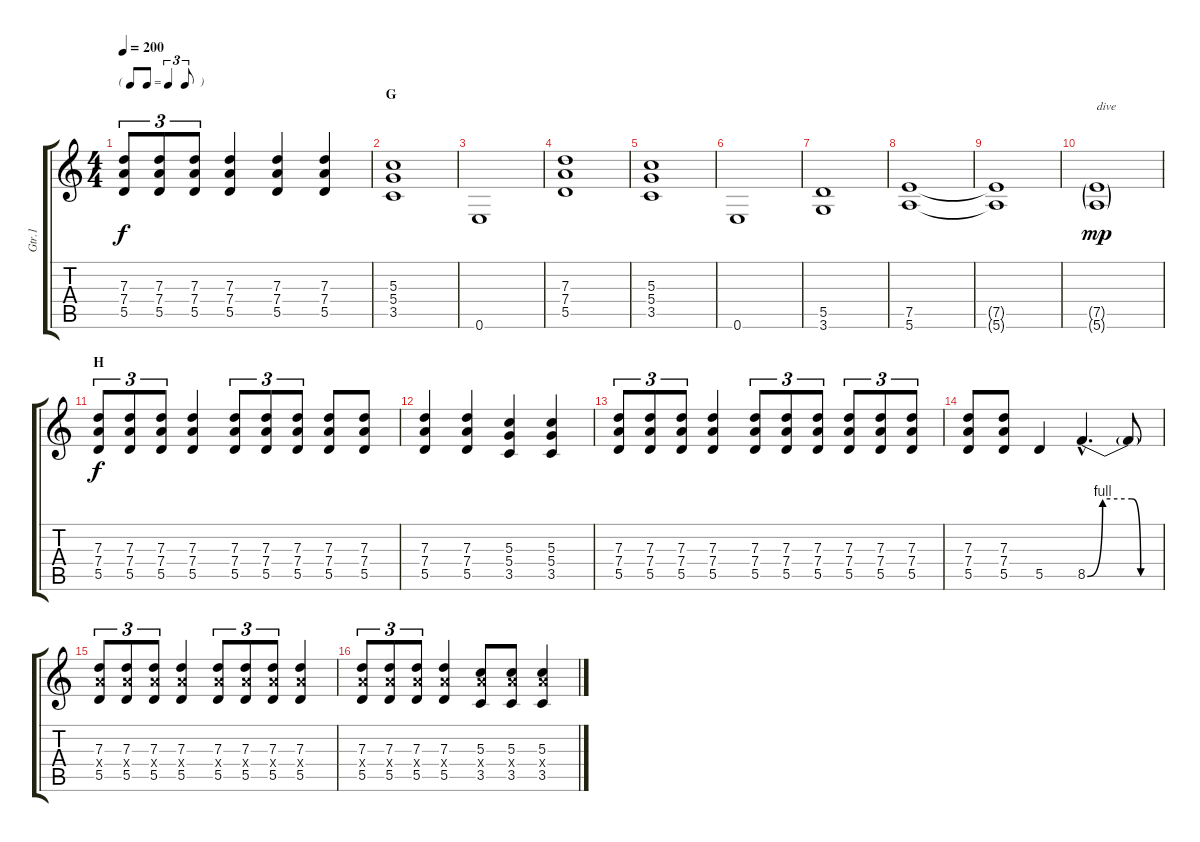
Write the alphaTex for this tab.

\track ("Gtr.1" "Gtr.1") {instrument distortionguitar}
\staff {score tabs}
\tuning (E4 B3 G3 D3 A2 E2) {hide}
\ts (4 4)
\tf triplet8th
\tempo 200
\clef g2
\ks c
(7.3 7.4 5.5).8{tu (3 2) dy f} (7.3 7.4 5.5).8{tu (3 2)} (7.3 7.4 5.5).8{tu (3 2)} (7.3 7.4 5.5).4 (7.3 7.4 5.5).4 (7.3 7.4 5.5).4 |
\section ("" "G")
(5.3 5.4 3.5).1 |
0.6.1 |
(7.3 7.4 5.5).1 |
(5.3 5.4 3.5).1 |
0.6.1 |
(5.5 3.6).1 |
(7.5 5.6).1 |
(7.5{t} 5.6{t}).1 |
(7.5{g} 5.6{g}).1{txt "dive" dy mp} |
\section ("" "H")
(7.3 7.4 5.5).8{tu (3 2) dy f} (7.3 7.4 5.5).8{tu (3 2)} (7.3 7.4 5.5).8{tu (3 2)} (7.3 7.4 5.5).4 (7.3 7.4 5.5).8{tu (3 2)} (7.3 7.4 5.5).8{tu (3 2)} (7.3 7.4 5.5).8{tu (3 2)} (7.3 7.4 5.5).8 (7.3 7.4 5.5).8 |
(7.3 7.4 5.5).4 (7.3 7.4 5.5).4 (5.3 5.4 3.5).4 (5.3 5.4 3.5).4 |
(7.3 7.4 5.5).8{tu (3 2)} (7.3 7.4 5.5).8{tu (3 2)} (7.3 7.4 5.5).8{tu (3 2)} (7.3 7.4 5.5).4 (7.3 7.4 5.5).8{tu (3 2)} (7.3 7.4 5.5).8{tu (3 2)} (7.3 7.4 5.5).8{tu (3 2)} (7.3 7.4 5.5).8{tu (3 2)} (7.3 7.4 5.5).8{tu (3 2)} (7.3 7.4 5.5).8{tu (3 2)} |
(7.3 7.4 5.5).8 (7.3 7.4 5.5).8 5.5.4 8.5{be (custom 0 0 12 4 35 4 42 0 60 0) hac}.4{d} 8.5{t}.8 |
(7.3 7.4{x} 5.5).8{tu (3 2)} (7.3 7.4{x} 5.5).8{tu (3 2)} (7.3 7.4{x} 5.5).8{tu (3 2)} (7.3 7.4{x} 5.5).4 (7.3 7.4{x} 5.5).8{tu (3 2)} (7.3 7.4{x} 5.5).8{tu (3 2)} (7.3 7.4{x} 5.5).8{tu (3 2)} (7.3 7.4{x} 5.5).4 |
(7.3 7.4{x} 5.5).8{tu (3 2)} (7.3 7.4{x} 5.5).8{tu (3 2)} (7.3 7.4{x} 5.5).8{tu (3 2)} (7.3 7.4{x} 5.5).4 (5.3 7.4{x} 3.5).8 (5.3 7.4{x} 3.5).8 (5.3 7.4{x} 3.5).4
